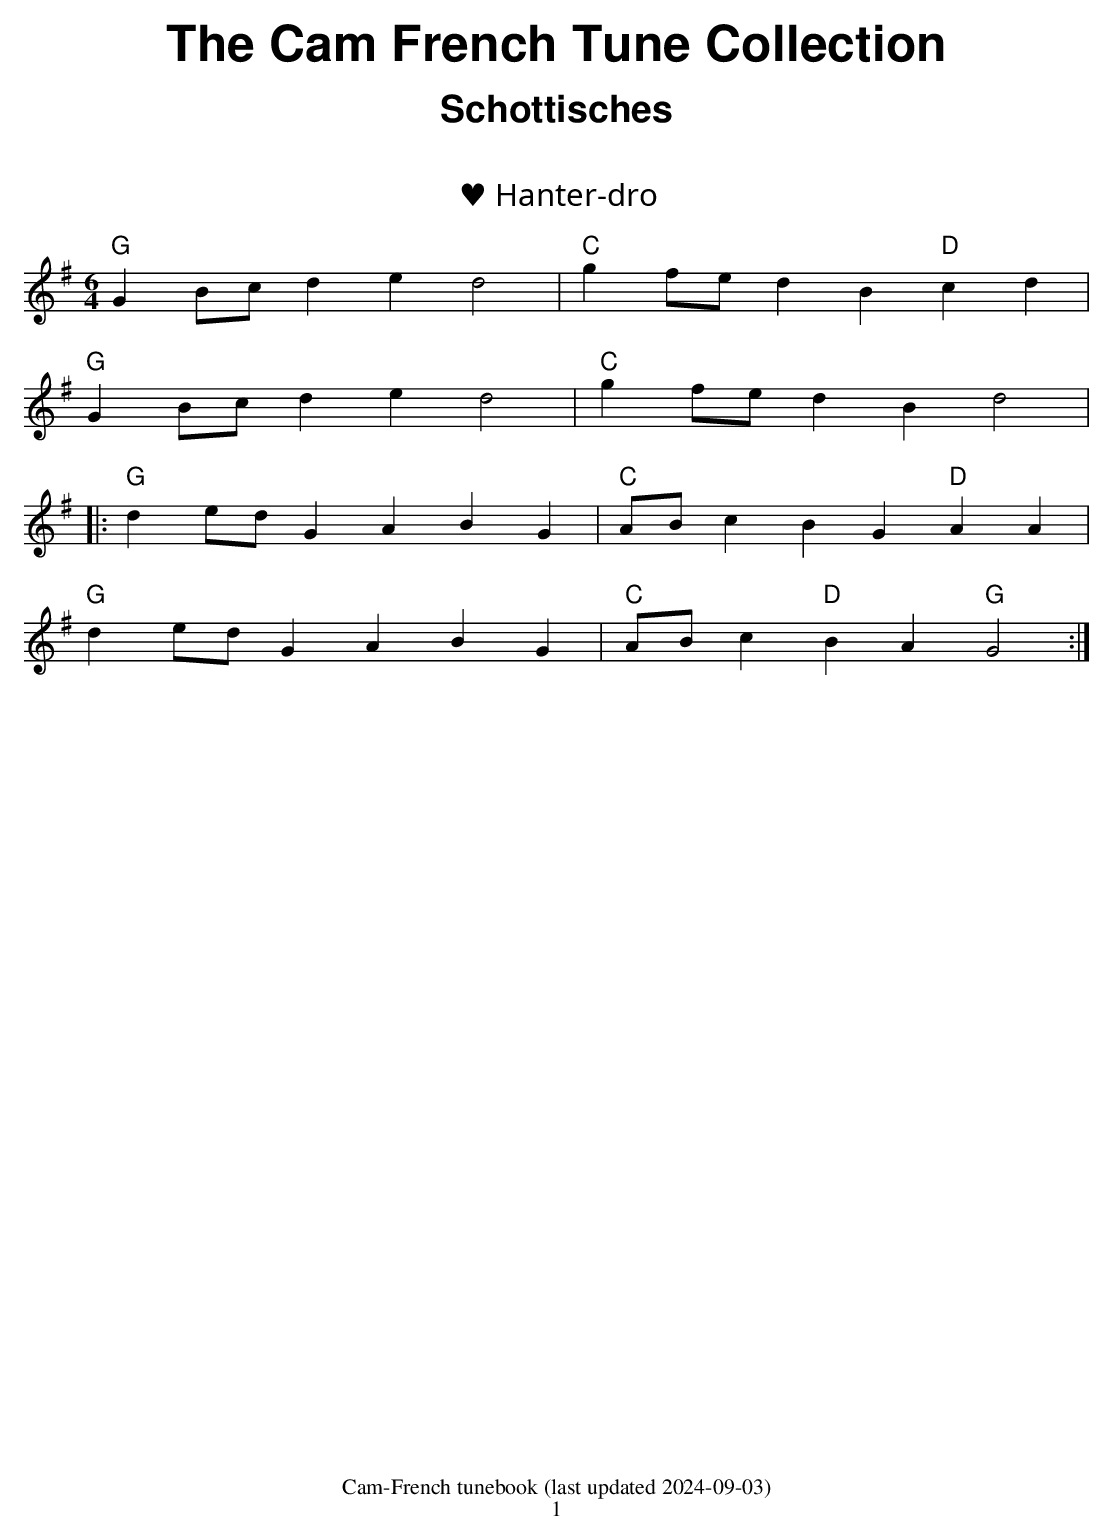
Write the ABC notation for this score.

X:1
T:♥ Hanter-dro
M:6/4
L:1/8
Q:1/4=200
K:G
"G" G2 Bc d2 e2 d4|"C" g2 fe d2 B2 "D"c2 d2|
"G" G2 Bc d2 e2 d4|"C" g2 fe d2 B2 d4|
|:"G"d2 ed G2 A2 B2 G2|"C"AB c2 B2 G2 "D"A2 A2|
"G"d2 ed G2 A2 B2 G2|"C"AB c2 "D"B2 A2 "G"G4:|
